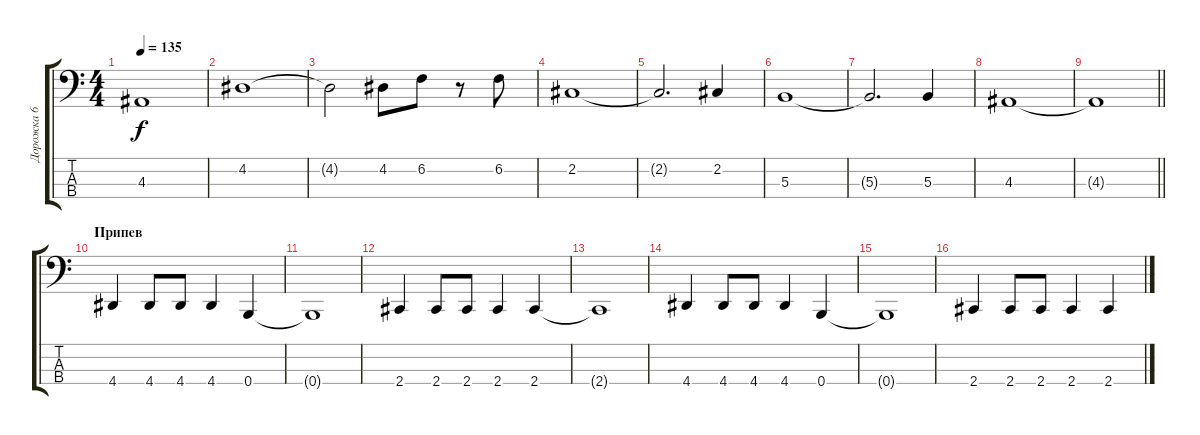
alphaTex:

\track ("Дорожка 6" "Дорожка 6") {instrument electricbassfinger}
\staff {score tabs}
\tuning (E2 B1 Gb1 B0) {hide}
\ts (4 4)
\tempo 135
\clef f4
\ks c
4.3{t}.1{dy f} |
4.2.1 |
4.2{t}.2 4.2.8 6.2.8 r.8 6.2.8 |
2.2.1 |
2.2{t}.2{d} 2.2.4 |
5.3.1 |
5.3{t}.2{d} 5.3.4 |
4.3.1 |
\barLineRight lightlight
4.3{t}.1 |
\section ("" "Припев")
4.4.4 4.4.8 4.4.8 4.4.4 0.4.4 |
0.4{t}.1 |
2.4.4 2.4.8 2.4.8 2.4.4 2.4.4 |
2.4{t}.1 |
4.4.4 4.4.8 4.4.8 4.4.4 0.4.4 |
0.4{t}.1 |
2.4.4 2.4.8 2.4.8 2.4.4 2.4.4
